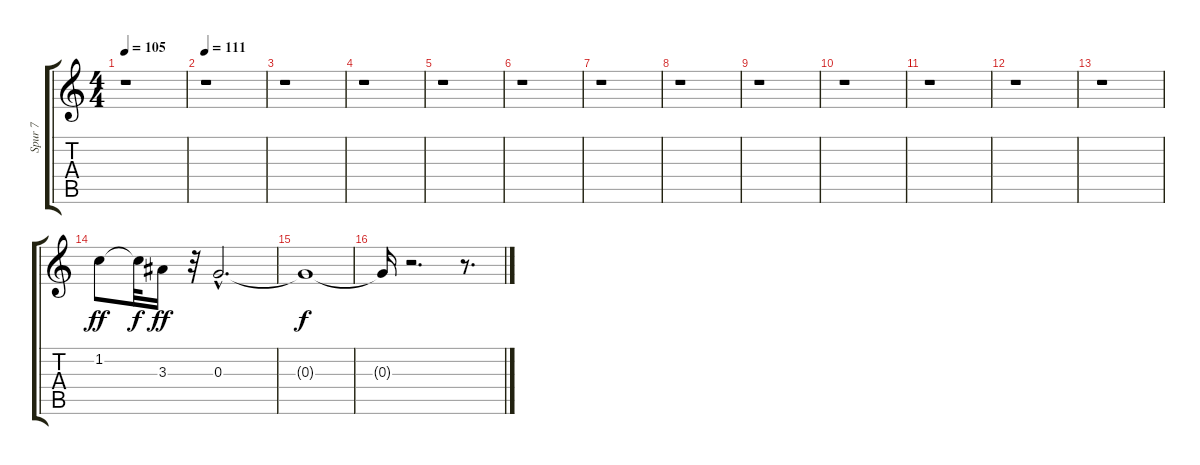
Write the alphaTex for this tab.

\track ("Spur 7" "Spur 7") {instrument distortionguitar}
\staff {score tabs}
\tuning (E4 B3 G3 D3 A2 E2) {hide}
\ts (4 4)
\tempo 105
\clef g2
\ks c
r.1{dy ff instrument distortionguitar} |
\tempo 111
r.1 |
r.1 |
r.1 |
r.1 |
r.1 |
r.1 |
r.1 |
r.1 |
r.1 |
r.1 |
r.1 |
r.1 |
1.2.8 1.2{t}.32{dy f} 3.3.16{dy ff} r.32 0.3{hac}.2{d} |
0.3{t}.1{dy f} |
0.3{t}.16 r.2{d} r.8{d}
